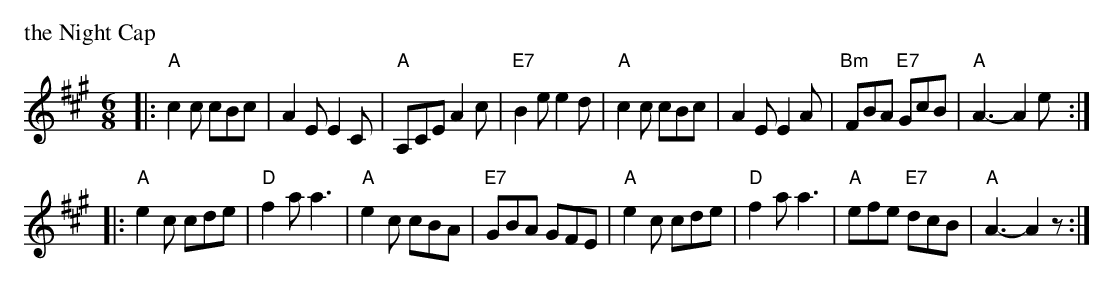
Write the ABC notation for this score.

X:1
P: the Night Cap
M: 6/8
L: 1/8
K: A
|:\
"A"c2c cBc | A2E E2C |\
"A"A,CE A2c | "E7"B2e e2d |\
"A"c2c cBc | A2E E2A |\
"Bm"FBA "E7"GcB | "A"A3- A2e :|
|:\
"A"e2c cde | "D"f2a a3 |\
"A"e2c cBA | "E7"GBA GFE |\
"A"e2c cde | "D"f2a a3 |\
"A"efe "E7"dcB | "A"A3- A2z :|
